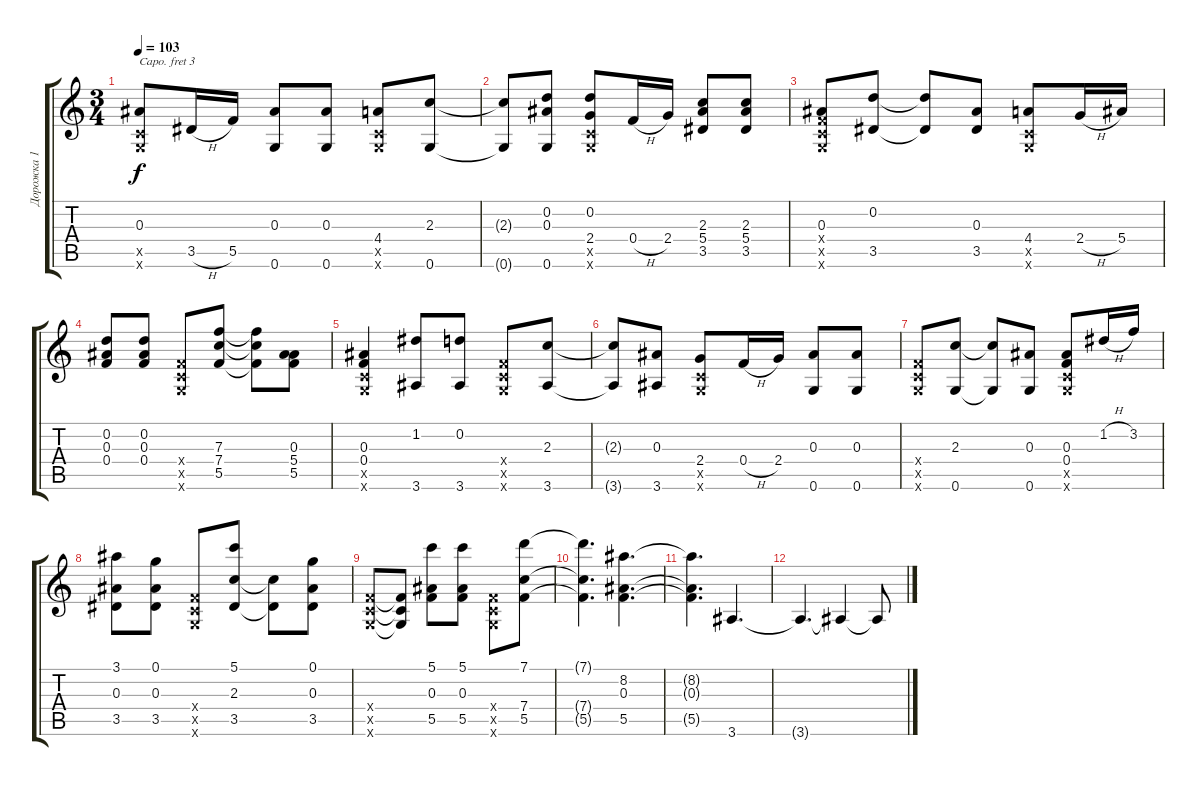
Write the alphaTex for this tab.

\track ("Дорожка 1" "Дорожка 1") {instrument acousticguitarsteel}
\staff {score tabs}
\capo 3
\tuning (E4 B3 G3 D3 A2 E2) {hide}
\ts (3 4)
\tempo 103
\clef g2
\ks c
(0.3 0.5{x} 0.6{x}).8{dy f} 3.5{h}.16 5.5.16 (0.3 0.6).8 (0.3 0.6).8 (4.4 0.5{x} 0.6{x}).8 (2.3 0.6).8 |
(2.3{t} 0.6{t}).8 (0.2 0.3 0.6).8 (0.2 2.4 0.5{x} 0.6{x}).8 0.4{h}.16 2.4.16 (2.3 5.4 3.5).8 (2.3 5.4 3.5).8 |
(0.3 0.4{x} 0.5{x} 0.6{x}).8 (0.2 3.5).8 (0.2{t} 3.5{t}).8 (0.3 3.5).8 (4.4 0.5{x} 0.6{x}).8 2.4{h}.16 5.4.16 |
(0.2 0.3 0.4).8 (0.2 0.3 0.4).8 (0.4{x} 0.5{x} 0.6{x}).8 (7.3 7.4 5.5).8 (7.3{t} 7.4{t} 5.5{t}).8 (0.3 5.4 5.5).8 |
(0.3 0.4 0.5{x} 0.6{x}).4 (1.2 3.6).8 (0.2 3.6).8 (0.4{x} 0.5{x} 0.6{x}).8 (2.3 3.6).8 |
(2.3{t} 3.6{t}).8 (0.3 3.6).8 (2.4 0.5{x} 0.6{x}).8 0.4{h}.16 2.4.16 (0.3 0.6).8 (0.3 0.6).8 |
(0.4{x} 0.5{x} 0.6{x}).8 (2.3 0.6).8 (2.3{t} 0.6{t}).8 (0.3 0.6).8 (0.3 0.4 0.5{x} 0.6{x}).8 1.2{h}.16 3.2.16 |
(3.1 0.3 3.5).8 (0.1 0.3 3.5).8 (0.4{x} 0.5{x} 0.6{x}).8 (5.1 2.3 3.5).8 (2.3{t} 3.5{t}).8 (0.1 0.3 3.5).8 |
(0.4{x} 0.5{x} 0.6{x}).8 (0.4{t} 0.5{t} 0.6{t}).8 (5.1 0.3 5.5).8 (5.1 0.3 5.5).8 (0.4{x} 0.5{x} 0.6{x}).8 (7.1 7.4 5.5).8 |
(7.1{t} 7.4{t} 5.5{t}).4{d} (8.2 0.3 5.5).4{d} |
(8.2{t} 0.3{t} 5.5{t}).4{d} 3.6.4{d} |
3.6{t}.4{d} 3.6{t}.4 3.6{t}.8
